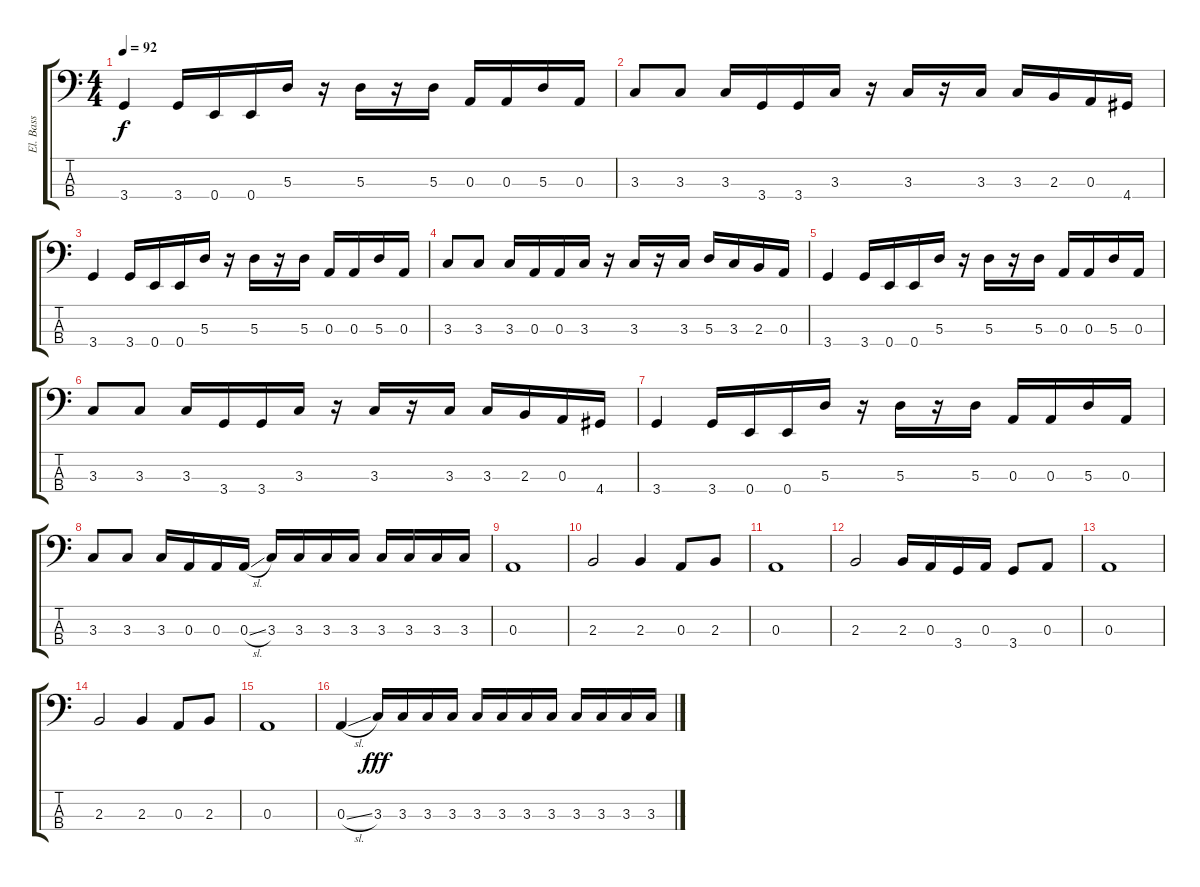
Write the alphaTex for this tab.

\track ("El. Bass" "El. Bass") {instrument electricbassfinger}
\staff {score tabs}
\tuning (G2 D2 A1 E1) {hide}
\ts (4 4)
\tempo 92
\clef f4
\ks c
3.4.4{dy f} 3.4.16 0.4.16 0.4.16 5.3.16 r.16 5.3.16 r.16 5.3.16 0.3.16 0.3.16 5.3.16 0.3.16 |
3.3.8 3.3.8 3.3.16 3.4.16 3.4.16 3.3.16 r.16 3.3.16 r.16 3.3.16 3.3.16 2.3.16 0.3.16 4.4.16 |
3.4.4 3.4.16 0.4.16 0.4.16 5.3.16 r.16 5.3.16 r.16 5.3.16 0.3.16 0.3.16 5.3.16 0.3.16 |
3.3.8 3.3.8 3.3.16 0.3.16 0.3.16 3.3.16 r.16 3.3.16 r.16 3.3.16 5.3.16 3.3.16 2.3.16 0.3.16 |
3.4.4 3.4.16 0.4.16 0.4.16 5.3.16 r.16 5.3.16 r.16 5.3.16 0.3.16 0.3.16 5.3.16 0.3.16 |
3.3.8 3.3.8 3.3.16 3.4.16 3.4.16 3.3.16 r.16 3.3.16 r.16 3.3.16 3.3.16 2.3.16 0.3.16 4.4.16 |
3.4.4 3.4.16 0.4.16 0.4.16 5.3.16 r.16 5.3.16 r.16 5.3.16 0.3.16 0.3.16 5.3.16 0.3.16 |
3.3.8 3.3.8 3.3.16 0.3.16 0.3.16 0.3{sl}.16 3.3.16 3.3.16 3.3.16 3.3.16 3.3.16 3.3.16 3.3.16 3.3.16 |
0.3.1 |
2.3.2 2.3.4 0.3.8 2.3.8 |
0.3.1 |
2.3.2 2.3.16 0.3.16 3.4.16 0.3.16 3.4.8 0.3.8 |
0.3.1 |
2.3.2 2.3.4 0.3.8 2.3.8 |
0.3.1 |
0.3{sl}.4 3.3.16{dy fff} 3.3.16 3.3.16 3.3.16 3.3.16 3.3.16 3.3.16 3.3.16 3.3.16 3.3.16 3.3.16 3.3.16
